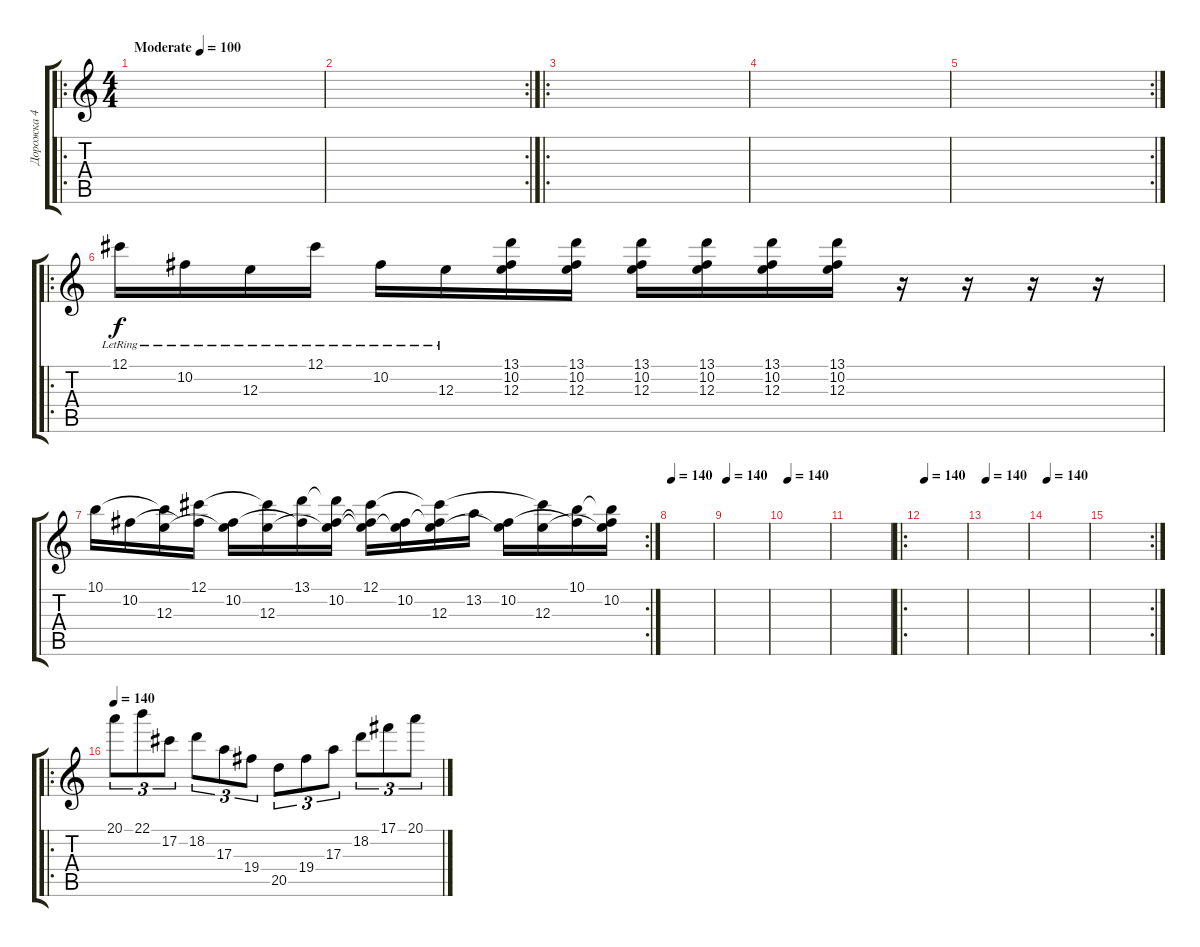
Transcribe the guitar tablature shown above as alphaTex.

\track ("Дорожка 4" "Дорожка 4") {instrument distortionguitar}
\staff {score tabs}
\tuning (Db4 Ab3 E3 B2 Gb2 B1) {hide}
\ro
\ts (4 4)
\tempo (100 "Moderate")
\clef g2
\ks c
|
\rc 2
|
\ro
|
|
\rc 2
|
\ro
12.1{lr}.16{volume 9} 10.2{lr}.16 12.3{lr}.16 12.1{lr}.16 10.2{lr}.16 12.3{lr}.16 (13.1 10.2 12.3).16 (13.1 10.2 12.3).16 (13.1 10.2 12.3).16 (13.1 10.2 12.3).16 (13.1 10.2 12.3).16 (13.1 10.2 12.3).16 r.16 r.16 r.16 r.16 |
\rc 2
10.1.16 10.2.16 (10.1{t} 12.3).16 (12.1 10.2{t}).16 (10.2 12.3{t}).16 (12.1{t} 12.3).16 (13.1 10.2{t}).16 (13.1{t} 10.2 12.3{t}).16 (12.1 10.2{t} 12.3{t}).16 (10.2 12.3{t}).16 (12.1{t} 10.2{t} 12.3).16 13.2.16 (10.2 12.3{t}).16 (12.1{t} 12.3).16 (10.1 10.2{t}).16 (10.1{t} 10.2 12.3{t}).16 |
\tempo 140
|
\tempo 140
|
\tempo 140
|
|
\ro
\tempo 140
|
\tempo 140
|
\tempo 140
|
\rc 2
|
\ro
\tempo 140
20.1.8{tu (3 2) volume 13} 22.1.8{tu (3 2)} 17.2.8{tu (3 2)} 18.2.8{tu (3 2)} 17.3.8{tu (3 2)} 19.4.8{tu (3 2)} 20.5.8{tu (3 2)} 19.4.8{tu (3 2)} 17.3.8{tu (3 2)} 18.2.8{tu (3 2)} 17.1.8{tu (3 2)} 20.1.8{tu (3 2)}
